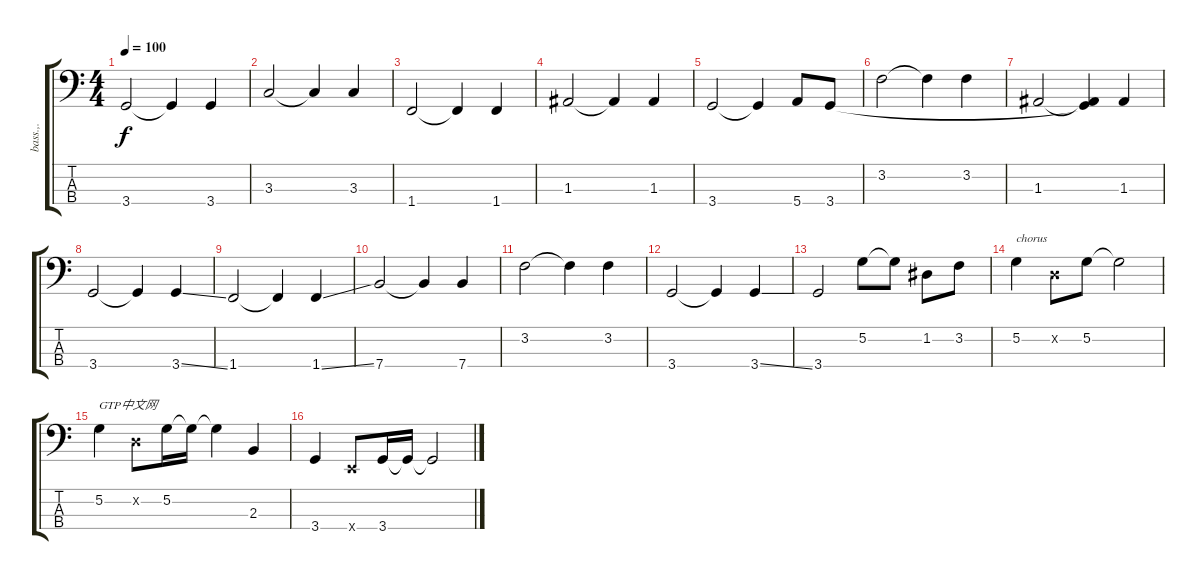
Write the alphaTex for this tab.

\track ("bass.,." "bass.,.") {instrument electricbassfinger}
\staff {score tabs}
\tuning (G2 D2 A1 E1) {hide}
\ts (4 4)
\tempo 100
\clef f4
\ks c
3.4.2{dy f} 3.4{t}.4 3.4.4 |
3.3.2 3.3{t}.4 3.3.4 |
1.4.2 1.4{t}.4 1.4.4 |
1.3.2 1.3{t}.4 1.3.4 |
3.4.2 3.4{t}.4 5.4.8 3.4.8 |
3.2.2 3.2{t}.4 3.2.4 |
1.3.2 (1.3{t} 3.4{t}).4 1.3.4 |
3.4.2 3.4{t}.4 3.4{ss}.4 |
1.4.2 1.4{t}.4 1.4{ss}.4 |
7.4.2 7.4{t}.4 7.4.4 |
3.2.2 3.2{t}.4 3.2.4 |
3.4.2 3.4{t}.4 3.4{ss}.4 |
3.4.2 5.2.8 5.2{t}.8 1.2.8 3.2.8 |
5.2.4{txt "chorus"} 0.2{x}.8 5.2.8 5.2{t}.2 |
5.2.4{txt "GTP中文网"} 0.2{x}.8 5.2.16 5.2{t}.16 5.2{t}.4 2.3.4 |
3.4.4 0.4{x}.8 3.4.16 3.4{t}.16 3.4{t}.2
